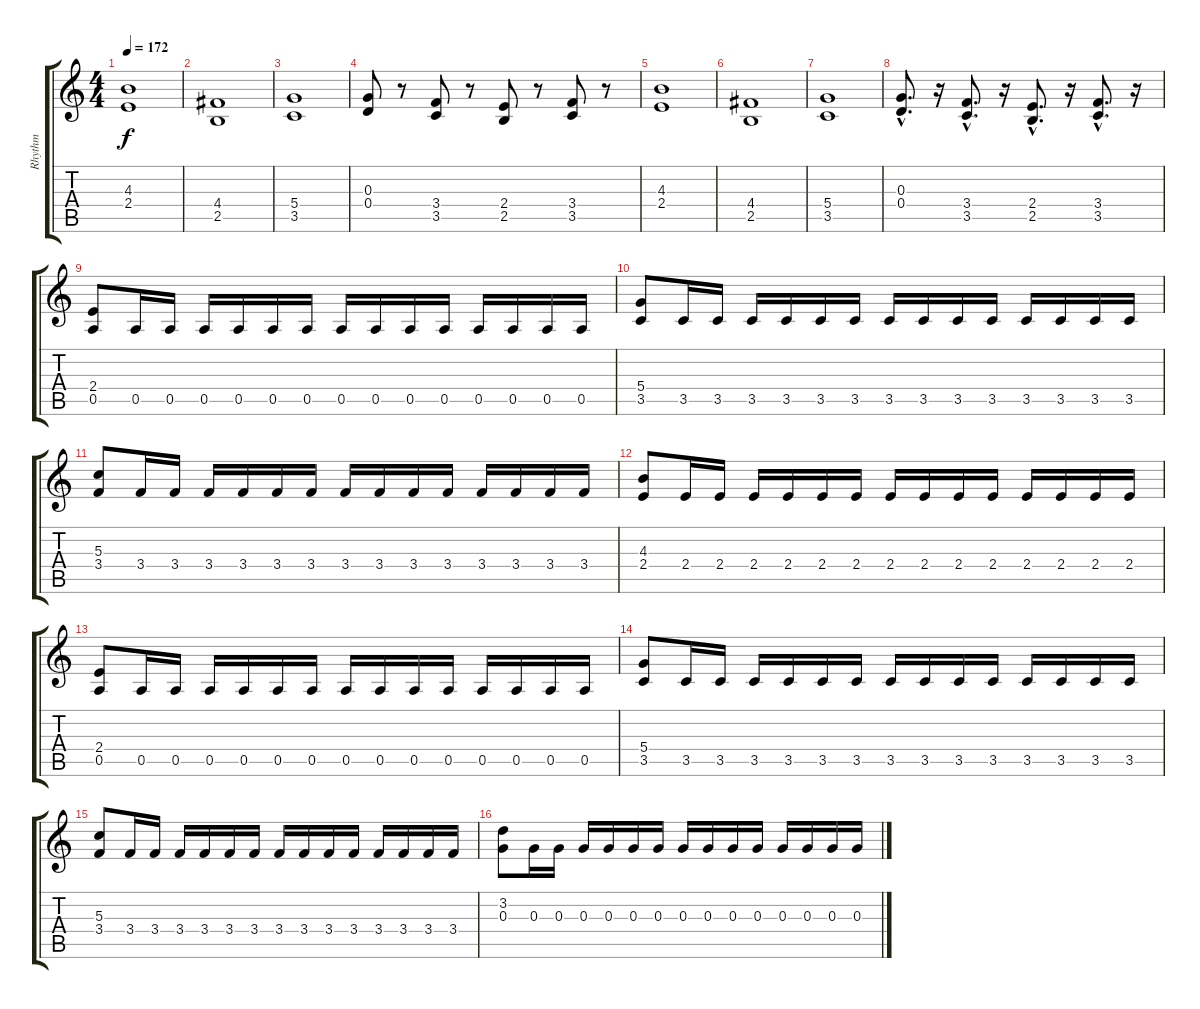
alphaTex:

\track ("Rhythm" "Rhythm") {instrument distortionguitar}
\staff {score tabs}
\tuning (E4 B3 G3 D3 A2 E2) {hide}
\ts (4 4)
\tempo 172
\clef g2
\ks c
(4.3 2.4).1{dy f} |
(4.4 2.5).1 |
(5.4 3.5).1 |
(0.3 0.4).8 r.8 (3.4 3.5).8 r.8 (2.4 2.5).8 r.8 (3.4 3.5).8 r.8 |
(4.3 2.4).1 |
(4.4 2.5).1 |
(5.4 3.5).1 |
(0.3{hac} 0.4{hac}).8{d} r.16 (3.4{hac} 3.5{hac}).8{d} r.16 (2.4{hac} 2.5{hac}).8{d} r.16 (3.4{hac} 3.5{hac}).8{d} r.16 |
(2.4 0.5).8 0.5.16 0.5.16 0.5.16 0.5.16 0.5.16 0.5.16 0.5.16 0.5.16 0.5.16 0.5.16 0.5.16 0.5.16 0.5.16 0.5.16 |
(5.4 3.5).8 3.5.16 3.5.16 3.5.16 3.5.16 3.5.16 3.5.16 3.5.16 3.5.16 3.5.16 3.5.16 3.5.16 3.5.16 3.5.16 3.5.16 |
(5.3 3.4).8 3.4.16 3.4.16 3.4.16 3.4.16 3.4.16 3.4.16 3.4.16 3.4.16 3.4.16 3.4.16 3.4.16 3.4.16 3.4.16 3.4.16 |
(4.3 2.4).8 2.4.16 2.4.16 2.4.16 2.4.16 2.4.16 2.4.16 2.4.16 2.4.16 2.4.16 2.4.16 2.4.16 2.4.16 2.4.16 2.4.16 |
(2.4 0.5).8 0.5.16 0.5.16 0.5.16 0.5.16 0.5.16 0.5.16 0.5.16 0.5.16 0.5.16 0.5.16 0.5.16 0.5.16 0.5.16 0.5.16 |
(5.4 3.5).8 3.5.16 3.5.16 3.5.16 3.5.16 3.5.16 3.5.16 3.5.16 3.5.16 3.5.16 3.5.16 3.5.16 3.5.16 3.5.16 3.5.16 |
(5.3 3.4).8 3.4.16 3.4.16 3.4.16 3.4.16 3.4.16 3.4.16 3.4.16 3.4.16 3.4.16 3.4.16 3.4.16 3.4.16 3.4.16 3.4.16 |
(3.2 0.3).8 0.3.16 0.3.16 0.3.16 0.3.16 0.3.16 0.3.16 0.3.16 0.3.16 0.3.16 0.3.16 0.3.16 0.3.16 0.3.16 0.3.16
